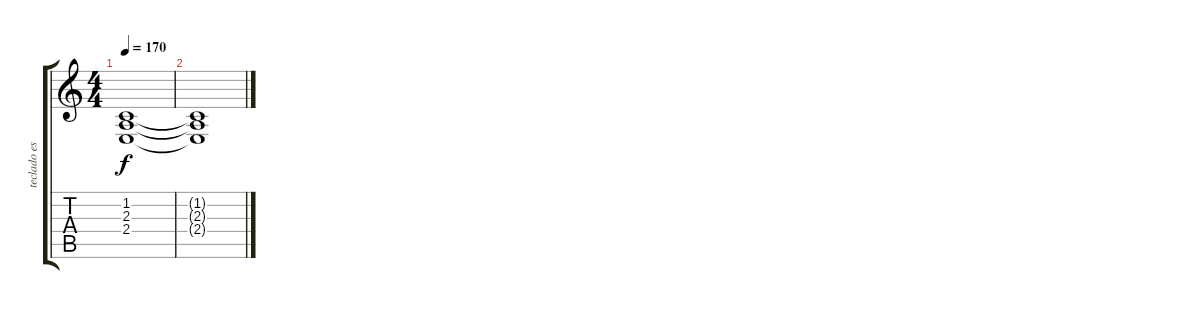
\track ("teclado esq" "teclado es") {instrument stringensemble1}
\staff {score tabs}
\tuning (E4 B3 G3 D3 A2 E2) {hide}
\ts (4 4)
\tempo 170
\clef g2
\ks c
(1.2{t} 2.3{t} 2.4{t}).1{dy f} |
(1.2{t} 2.3{t} 2.4{t}).1
